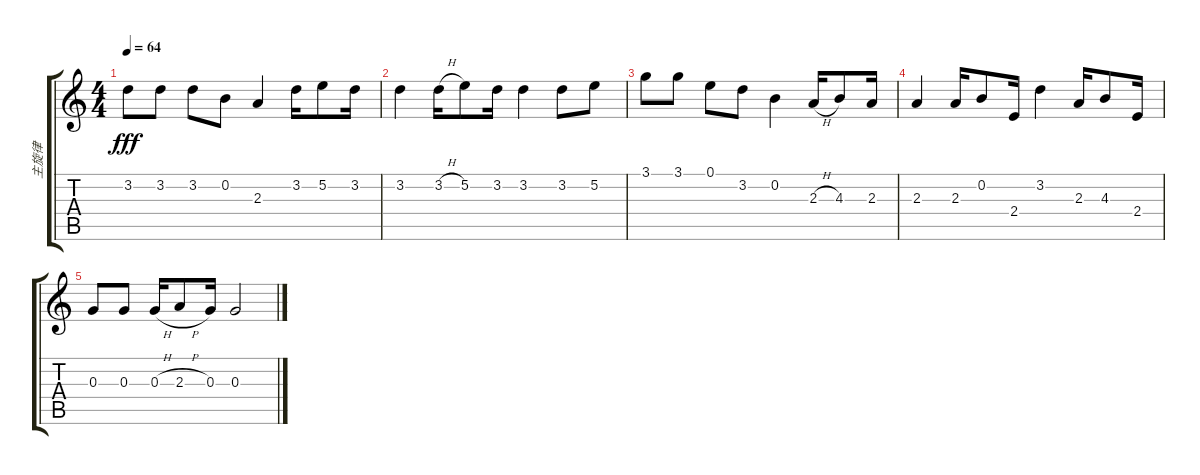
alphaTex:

\track ("主旋律" "主旋律") {instrument electricguitarjazz}
\staff {score tabs}
\tuning (E4 B3 G3 D3 A2 E2) {hide}
\ts (4 4)
\tempo 64
\clef g2
\ks c
3.2.8{dy fff} 3.2.8 3.2.8 0.2.8 2.3.4 3.2.16 5.2.8 3.2.16 |
3.2.4 3.2{h}.16 5.2.8 3.2.16 3.2.4 3.2.8 5.2.8 |
3.1.8 3.1.8 0.1.8 3.2.8 0.2.4 2.3{h}.16 4.3.8 2.3.16 |
2.3.4 2.3.16 0.2.8 2.4.16 3.2.4 2.3.16 4.3.8 2.4.16 |
0.3.8 0.3.8 0.3{h}.16 2.3{h}.8 0.3.16 0.3.2
